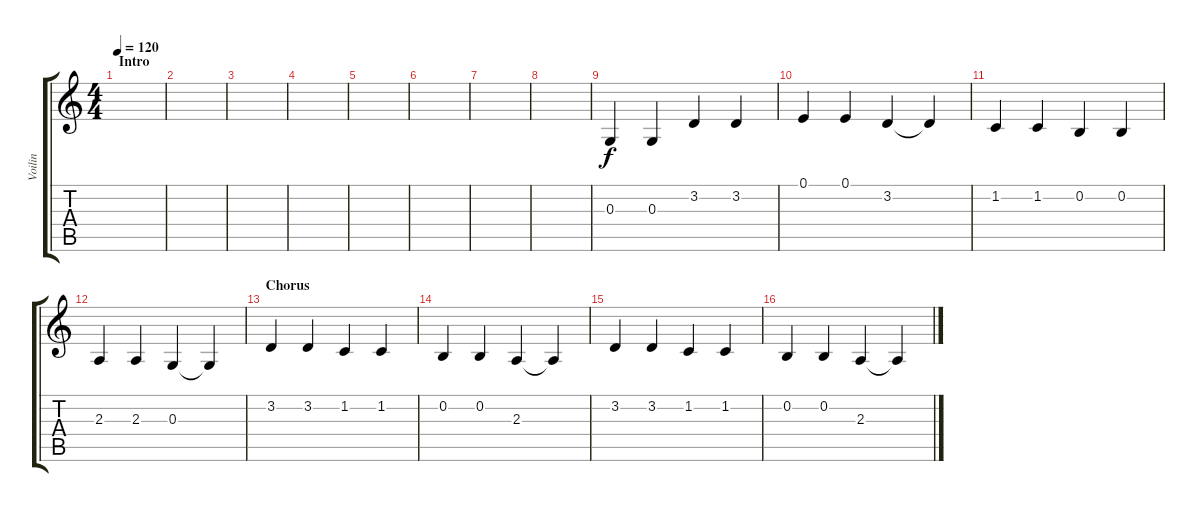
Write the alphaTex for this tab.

\track ("Voilin" "Voilin") {instrument violin}
\staff {score tabs}
\tuning (E4 B3 G3 D3 A2 E2) {hide}
\ts (4 4)
\section ("" "Intro")
\tempo 120
\clef g2
\ks c
|
|
|
|
|
|
|
|
0.3.4 0.3.4 3.2.4 3.2.4 |
0.1.4 0.1.4 3.2.4 3.2{t}.4 |
1.2.4 1.2.4 0.2.4 0.2.4 |
2.3.4 2.3.4 0.3.4 0.3{t}.4 |
\section ("" "Chorus")
3.2.4 3.2.4 1.2.4 1.2.4 |
0.2.4 0.2.4 2.3.4 2.3{t}.4 |
3.2.4 3.2.4 1.2.4 1.2.4 |
0.2.4 0.2.4 2.3.4 2.3{t}.4
